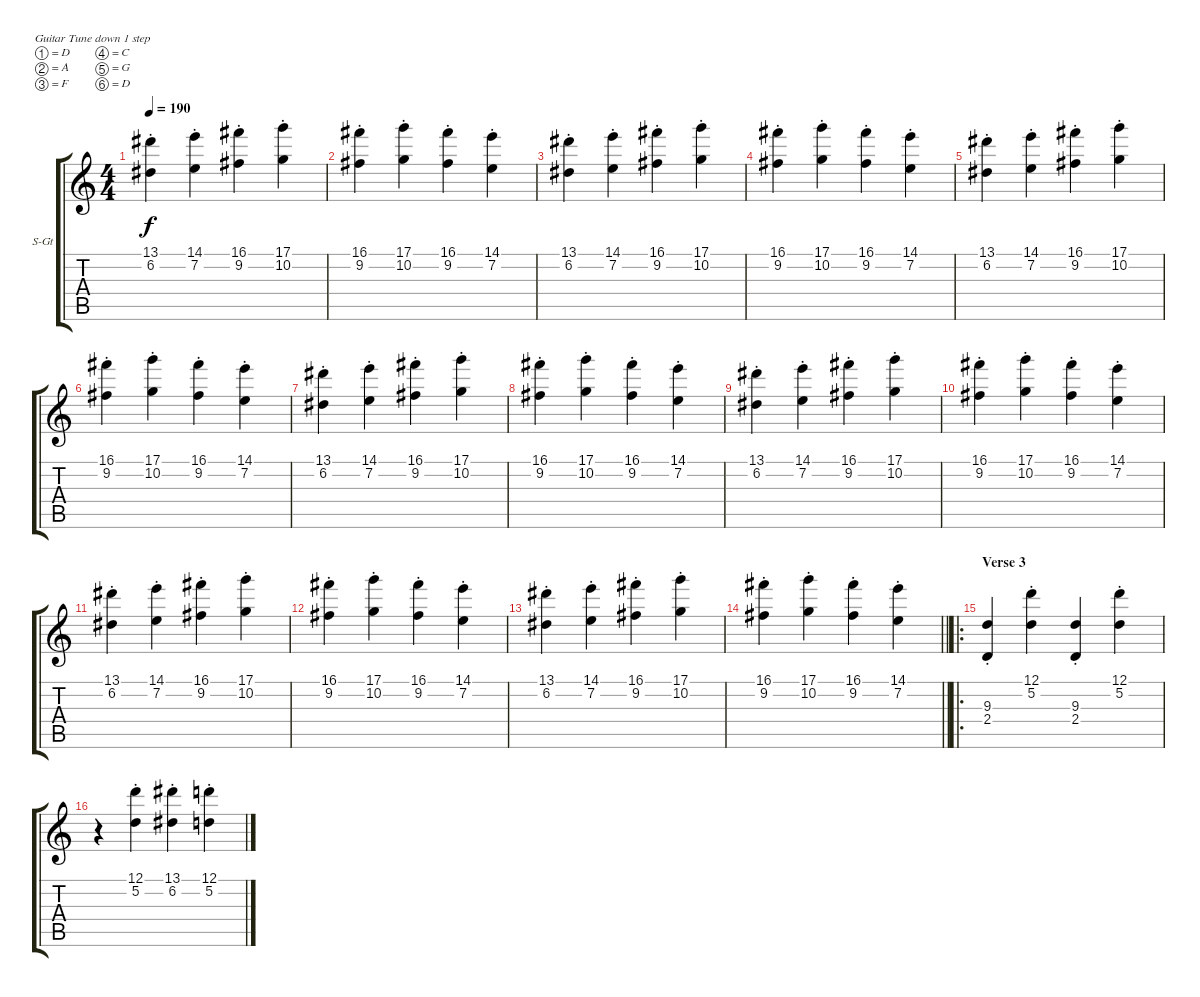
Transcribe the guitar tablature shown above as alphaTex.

\bracketExtendMode groupsimilarinstruments
\firstSystemTrackNameOrientation horizontal
\otherSystemsTrackNameOrientation horizontal
\track ("Strings" "S-Gt") {instrument stringensemble1}
\staff {score tabs}
\tuning (D4 A3 F3 C3 G2 D2)
\displaytranspose 12
\ts (4 4)
\tempo 190
\clef g2
\ks c
(13.1{st} 6.2{st}).4{dy f} (14.1{st} 7.2{st}).4 (16.1{st} 9.2{st}).4 (17.1{st} 10.2{st}).4 |
(16.1{st} 9.2{st}).4 (17.1{st} 10.2{st}).4 (16.1{st} 9.2{st}).4 (14.1{st} 7.2{st}).4 |
(13.1{st} 6.2{st}).4 (14.1{st} 7.2{st}).4 (16.1{st} 9.2{st}).4 (17.1{st} 10.2{st}).4 |
(16.1{st} 9.2{st}).4 (17.1{st} 10.2{st}).4 (16.1{st} 9.2{st}).4 (14.1{st} 7.2{st}).4 |
(13.1{st} 6.2{st}).4 (14.1{st} 7.2{st}).4 (16.1{st} 9.2{st}).4 (17.1{st} 10.2{st}).4 |
(16.1{st} 9.2{st}).4 (17.1{st} 10.2{st}).4 (16.1{st} 9.2{st}).4 (14.1{st} 7.2{st}).4 |
(13.1{st} 6.2{st}).4 (14.1{st} 7.2{st}).4 (16.1{st} 9.2{st}).4 (17.1{st} 10.2{st}).4 |
(16.1{st} 9.2{st}).4 (17.1{st} 10.2{st}).4 (16.1{st} 9.2{st}).4 (14.1{st} 7.2{st}).4 |
(13.1{st} 6.2{st}).4 (14.1{st} 7.2{st}).4 (16.1{st} 9.2{st}).4 (17.1{st} 10.2{st}).4 |
(16.1{st} 9.2{st}).4 (17.1{st} 10.2{st}).4 (16.1{st} 9.2{st}).4 (14.1{st} 7.2{st}).4 |
(13.1{st} 6.2{st}).4 (14.1{st} 7.2{st}).4 (16.1{st} 9.2{st}).4 (17.1{st} 10.2{st}).4 |
(16.1{st} 9.2{st}).4 (17.1{st} 10.2{st}).4 (16.1{st} 9.2{st}).4 (14.1{st} 7.2{st}).4 |
(13.1{st} 6.2{st}).4 (14.1{st} 7.2{st}).4 (16.1{st} 9.2{st}).4 (17.1{st} 10.2{st}).4 |
\barLineRight lightlight
(16.1{st} 9.2{st}).4 (17.1{st} 10.2{st}).4 (16.1{st} 9.2{st}).4 (14.1{st} 7.2{st}).4 |
\ro
\section ("" "Verse 3")
(9.3{st} 2.4{st}).4 (12.1{st} 5.2{st}).4 (9.3{st} 2.4{st}).4 (12.1{st} 5.2{st}).4 |
r.4 (12.1{st} 5.2{st}).4 (13.1{st} 6.2{st}).4 (12.1{st} 5.2{st}).4
